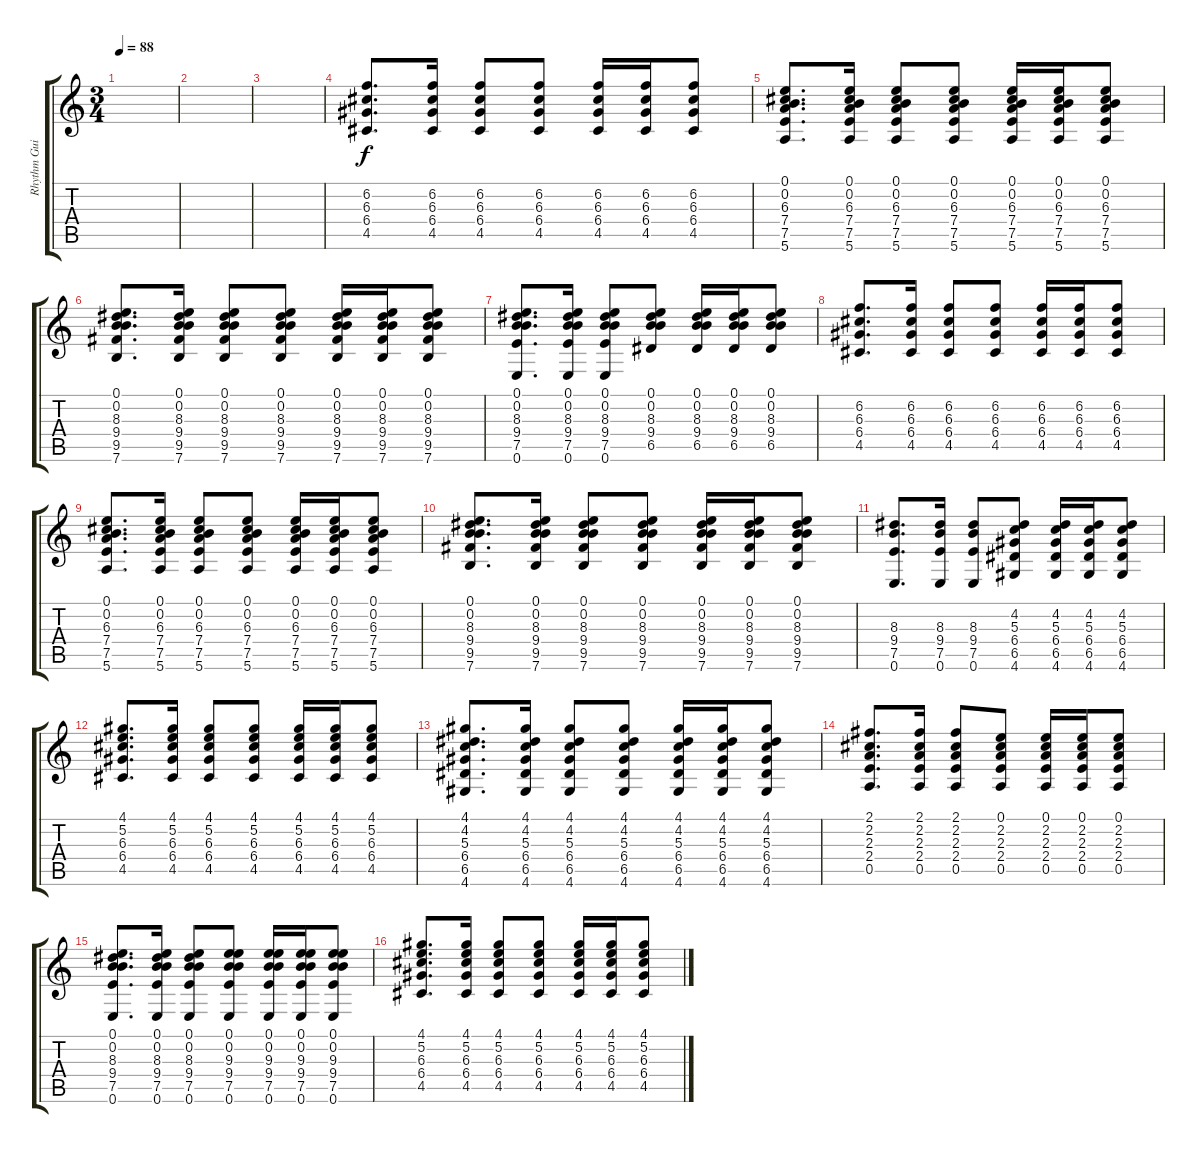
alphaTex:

\track ("Rhythm Guitar" "Rhythm Gui") {instrument acousticguitarsteel}
\staff {score tabs}
\tuning (E4 B3 G3 D3 A2 E2) {hide}
\ts (3 4)
\tempo 88
\clef g2
\ks c
|
|
|
(6.2 6.3 6.4 4.5).8{d} (6.2 6.3 6.4 4.5).16 (6.2 6.3 6.4 4.5).8 (6.2 6.3 6.4 4.5).8 (6.2 6.3 6.4 4.5).16 (6.2 6.3 6.4 4.5).16 (6.2 6.3 6.4 4.5).8 |
(0.1 0.2 6.3 7.4 7.5 5.6).8{d} (0.1 0.2 6.3 7.4 7.5 5.6).16 (0.1 0.2 6.3 7.4 7.5 5.6).8 (0.1 0.2 6.3 7.4 7.5 5.6).8 (0.1 0.2 6.3 7.4 7.5 5.6).16 (0.1 0.2 6.3 7.4 7.5 5.6).16 (0.1 0.2 6.3 7.4 7.5 5.6).8 |
(0.1 0.2 8.3 9.4 9.5 7.6).8{d} (0.1 0.2 8.3 9.4 9.5 7.6).16 (0.1 0.2 8.3 9.4 9.5 7.6).8 (0.1 0.2 8.3 9.4 9.5 7.6).8 (0.1 0.2 8.3 9.4 9.5 7.6).16 (0.1 0.2 8.3 9.4 9.5 7.6).16 (0.1 0.2 8.3 9.4 9.5 7.6).8 |
(0.1 0.2 8.3 9.4 7.5 0.6).8{d} (0.1 0.2 8.3 9.4 7.5 0.6).16 (0.1 0.2 8.3 9.4 7.5 0.6).8 (0.1 0.2 8.3 9.4 6.5).8 (0.1 0.2 8.3 9.4 6.5).16 (0.1 0.2 8.3 9.4 6.5).16 (0.1 0.2 8.3 9.4 6.5).8 |
(6.2 6.3 6.4 4.5).8{d} (6.2 6.3 6.4 4.5).16 (6.2 6.3 6.4 4.5).8 (6.2 6.3 6.4 4.5).8 (6.2 6.3 6.4 4.5).16 (6.2 6.3 6.4 4.5).16 (6.2 6.3 6.4 4.5).8 |
(0.1 0.2 6.3 7.4 7.5 5.6).8{d} (0.1 0.2 6.3 7.4 7.5 5.6).16 (0.1 0.2 6.3 7.4 7.5 5.6).8 (0.1 0.2 6.3 7.4 7.5 5.6).8 (0.1 0.2 6.3 7.4 7.5 5.6).16 (0.1 0.2 6.3 7.4 7.5 5.6).16 (0.1 0.2 6.3 7.4 7.5 5.6).8 |
(0.1 0.2 8.3 9.4 9.5 7.6).8{d} (0.1 0.2 8.3 9.4 9.5 7.6).16 (0.1 0.2 8.3 9.4 9.5 7.6).8 (0.1 0.2 8.3 9.4 9.5 7.6).8 (0.1 0.2 8.3 9.4 9.5 7.6).16 (0.1 0.2 8.3 9.4 9.5 7.6).16 (0.1 0.2 8.3 9.4 9.5 7.6).8 |
(8.3 9.4 7.5 0.6).8{d} (8.3 9.4 7.5 0.6).16 (8.3 9.4 7.5 0.6).8 (4.2 5.3 6.4 6.5 4.6).8 (4.2 5.3 6.4 6.5 4.6).16 (4.2 5.3 6.4 6.5 4.6).16 (4.2 5.3 6.4 6.5 4.6).8 |
(4.1 5.2 6.3 6.4 4.5).8{d} (4.1 5.2 6.3 6.4 4.5).16 (4.1 5.2 6.3 6.4 4.5).8 (4.1 5.2 6.3 6.4 4.5).8 (4.1 5.2 6.3 6.4 4.5).16 (4.1 5.2 6.3 6.4 4.5).16 (4.1 5.2 6.3 6.4 4.5).8 |
(4.1 4.2 5.3 6.4 6.5 4.6).8{d} (4.1 4.2 5.3 6.4 6.5 4.6).16 (4.1 4.2 5.3 6.4 6.5 4.6).8 (4.1 4.2 5.3 6.4 6.5 4.6).8 (4.1 4.2 5.3 6.4 6.5 4.6).16 (4.1 4.2 5.3 6.4 6.5 4.6).16 (4.1 4.2 5.3 6.4 6.5 4.6).8 |
(2.1 2.2 2.3 2.4 0.5).8{d} (2.1 2.2 2.3 2.4 0.5).16 (2.1 2.2 2.3 2.4 0.5).8 (0.1 2.2 2.3 2.4 0.5).8 (0.1 2.2 2.3 2.4 0.5).16 (0.1 2.2 2.3 2.4 0.5).16 (0.1 2.2 2.3 2.4 0.5).8 |
(0.1 0.2 8.3 9.4 7.5 0.6).8{d} (0.1 0.2 8.3 9.4 7.5 0.6).16 (0.1 0.2 8.3 9.4 7.5 0.6).8 (0.1 0.2 9.3 9.4 7.5 0.6).8 (0.1 0.2 9.3 9.4 7.5 0.6).16 (0.1 0.2 9.3 9.4 7.5 0.6).16 (0.1 0.2 9.3 9.4 7.5 0.6).8 |
(4.1 5.2 6.3 6.4 4.5).8{d} (4.1 5.2 6.3 6.4 4.5).16 (4.1 5.2 6.3 6.4 4.5).8 (4.1 5.2 6.3 6.4 4.5).8 (4.1 5.2 6.3 6.4 4.5).16 (4.1 5.2 6.3 6.4 4.5).16 (4.1 5.2 6.3 6.4 4.5).8
